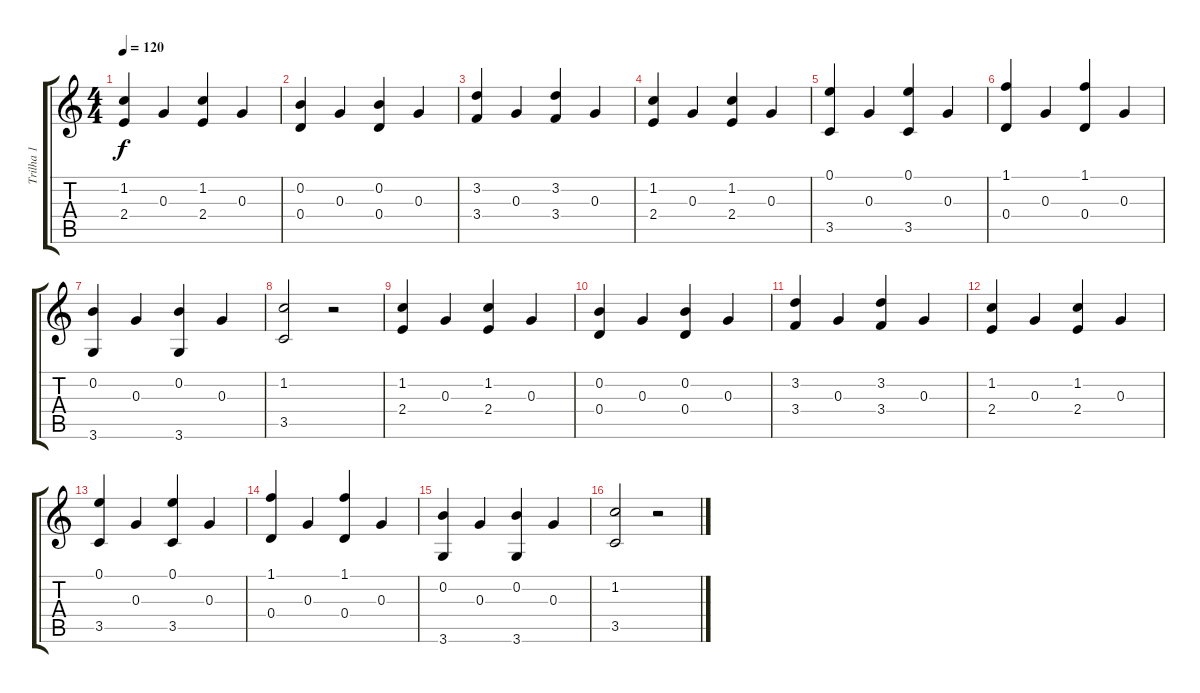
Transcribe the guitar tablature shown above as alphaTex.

\track ("Trilha 1" "Trilha 1") {instrument acousticguitarnylon}
\staff {score tabs}
\tuning (E4 B3 G3 D3 A2 E2) {hide}
\ts (4 4)
\tempo 120
\clef g2
\ks c
(1.2 2.4).4{dy f instrument acousticguitarnylon} 0.3.4 (1.2 2.4).4 0.3.4 |
(0.2 0.4).4 0.3.4 (0.2 0.4).4 0.3.4 |
(3.2 3.4).4 0.3.4 (3.2 3.4).4 0.3.4 |
(1.2 2.4).4 0.3.4 (1.2 2.4).4 0.3.4 |
(0.1 3.5).4 0.3.4 (0.1 3.5).4 0.3.4 |
(1.1 0.4).4 0.3.4 (1.1 0.4).4 0.3.4 |
(0.2 3.6).4 0.3.4 (0.2 3.6).4 0.3.4 |
(1.2 3.5).2 r.2 |
(1.2 2.4).4 0.3.4 (1.2 2.4).4 0.3.4 |
(0.2 0.4).4 0.3.4 (0.2 0.4).4 0.3.4 |
(3.2 3.4).4 0.3.4 (3.2 3.4).4 0.3.4 |
(1.2 2.4).4 0.3.4 (1.2 2.4).4 0.3.4 |
(0.1 3.5).4 0.3.4 (0.1 3.5).4 0.3.4 |
(1.1 0.4).4 0.3.4 (1.1 0.4).4 0.3.4 |
(0.2 3.6).4 0.3.4 (0.2 3.6).4 0.3.4 |
(1.2 3.5).2 r.2
